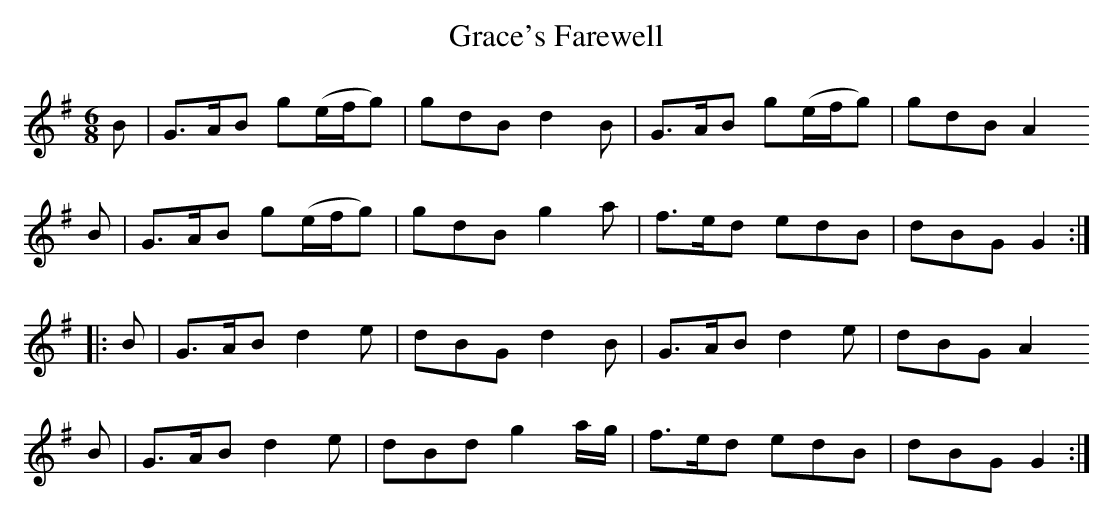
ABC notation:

X:1
T:Grace's Farewell
M:6/8
L:1/8
K:G
B|G>AB g(e/f/g)|gdB d2B   |G>AB g(e/f/g)|gdB A2
B|G>AB g(e/f/g)|gdB g2a   |f>ed edB     |dBG G2:|
|:B|G>AB d2e     |dBG d2B   |G>AB d2e     |dBG A2
B|G>AB d2e     |dBd g2a/g/|f>ed edB     |dBG G2:|
